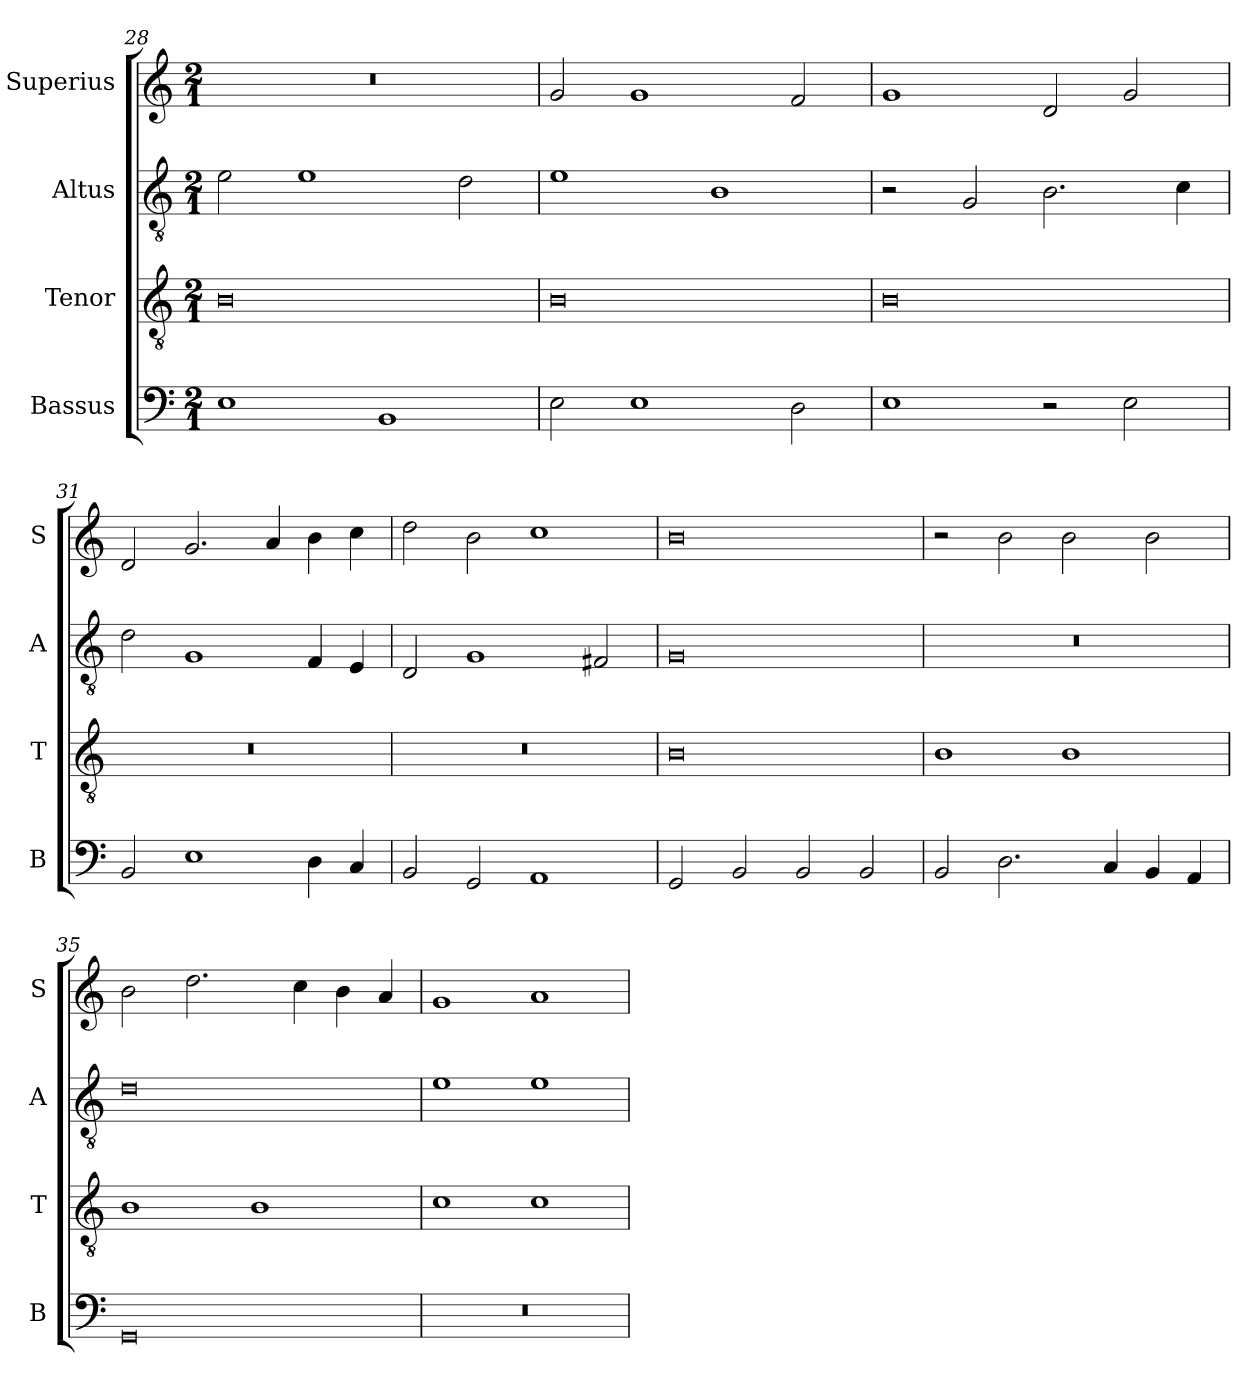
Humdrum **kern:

**kern	**kern	**kern	**kern
*part4	*part3	*part2	*part1
*staff4	*staff3	*staff2	*staff1
*I"Bassus	*I"Tenor	*I"Altus	*I"Superius
*I'B	*I'T	*I'A	*I'S
*clefF4	*clefGv2	*clefGv2	*clefG2
*k[]	*k[]	*k[]	*k[]
*M2/1	*M2/1	*M2/1	*M2/1
=28	=28	=28	=28
1E	0B	2e\	0r
.	.	1e	.
1BB	.	.	.
.	.	2d\	.
=29	=29	=29	=29
2E\	0B	1e	2g/
1E	.	.	1g
.	.	1B	.
2D\	.	.	2f/
=30	=30	=30	=30
1E	0B	2r	1g
.	.	2G/	.
2r	.	2.B\	2d/
2E\	.	.	2g/
.	.	4c\	.
=31	=31	=31	=31
2BB/	0r	2d\	2d/
1E	.	1G	2.g/
.	.	.	4a/
4D\	.	4F/	4b\
4C/	.	4E/	4cc\
=32	=32	=32	=32
2BB/	0r	2D/	2dd\
2GG/	.	1G	2b\
1AA	.	.	1cc
.	.	2F#X/	.
=33	=33	=33	=33
2GG/	0B	0G	0b
2BB/	.	.	.
2BB/	.	.	.
2BB/	.	.	.
=34	=34	=34	=34
2BB/	1B	0r	2r
2.D\	.	.	2b\
.	1B	.	2b\
4C/	.	.	.
4BB/	.	.	2b\
4AA/	.	.	.
=35	=35	=35	=35
0GG	1B	0d	2b\
.	.	.	2.dd\
.	1B	.	.
.	.	.	4cc\
.	.	.	4b\
.	.	.	4a/
=36	=36	=36	=36
0r	1c	1e	1g
.	1c	1e	1a
=	=	=	=
*-	*-	*-	*-
